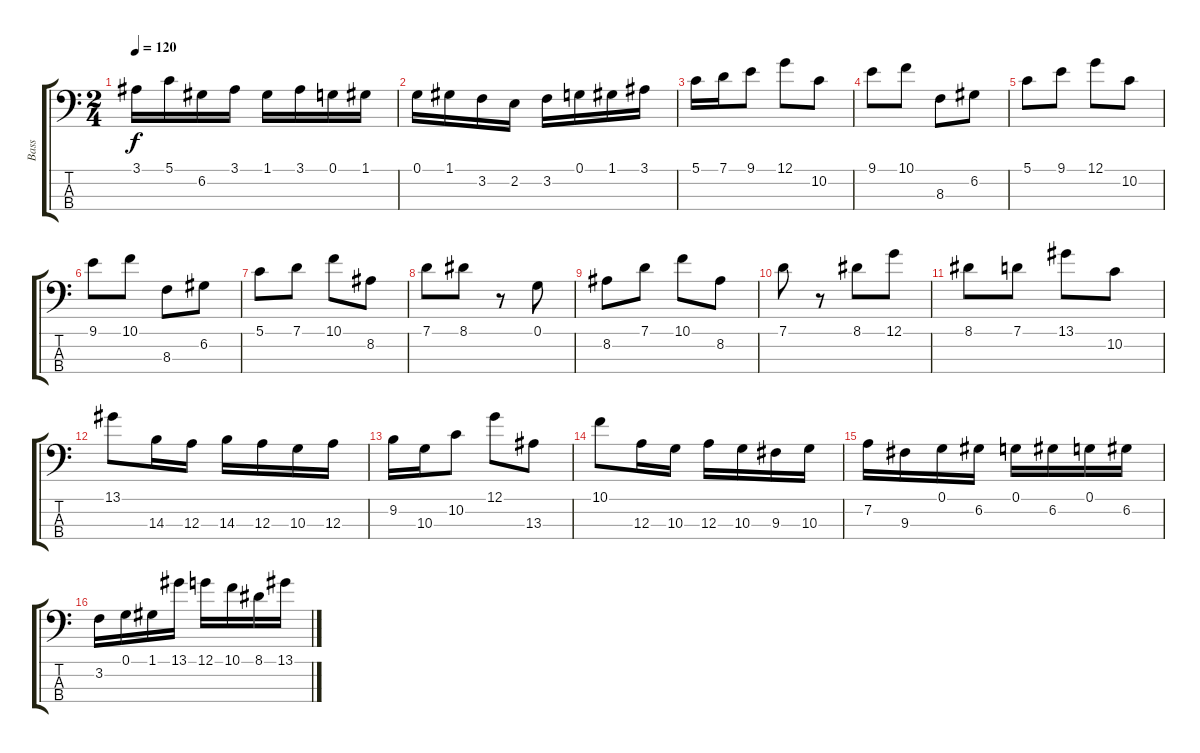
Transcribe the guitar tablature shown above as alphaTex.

\track ("Bass" "Bass") {instrument electricbassfinger}
\staff {score tabs}
\tuning (G2 D2 A1 E1) {hide}
\ts (2 4)
\tempo 120
\clef f4
\ks c
3.1.16{dy f} 5.1.16 6.2.16 3.1.16 1.1.16 3.1.16 0.1.16 1.1.16 |
0.1.16 1.1.16 3.2.16 2.2.16 3.2.16 0.1.16 1.1.16 3.1.16 |
5.1.16 7.1.16 9.1.8 12.1.8 10.2.8 |
9.1.8 10.1.8 8.3.8 6.2.8 |
5.1.8 9.1.8 12.1.8 10.2.8 |
9.1.8 10.1.8 8.3.8 6.2.8 |
5.1.8 7.1.8 10.1.8 8.2.8 |
7.1.8 8.1.8 r.8 0.1.8 |
8.2.8 7.1.8 10.1.8 8.2.8 |
7.1.8 r.8 8.1.8 12.1.8 |
8.1.8 7.1.8 13.1.8 10.2.8 |
13.1.8 14.3.16 12.3.16 14.3.16 12.3.16 10.3.16 12.3.16 |
9.2.16 10.3.16 10.2.8 12.1.8 13.3.8 |
10.1.8 12.3.16 10.3.16 12.3.16 10.3.16 9.3.16 10.3.16 |
7.2.16 9.3.16 0.1.16 6.2.16 0.1.16 6.2.16 0.1.16 6.2.16 |
3.2.16 0.1.16 1.1.16 13.1.16 12.1.16 10.1.16 8.1.16 13.1.16
